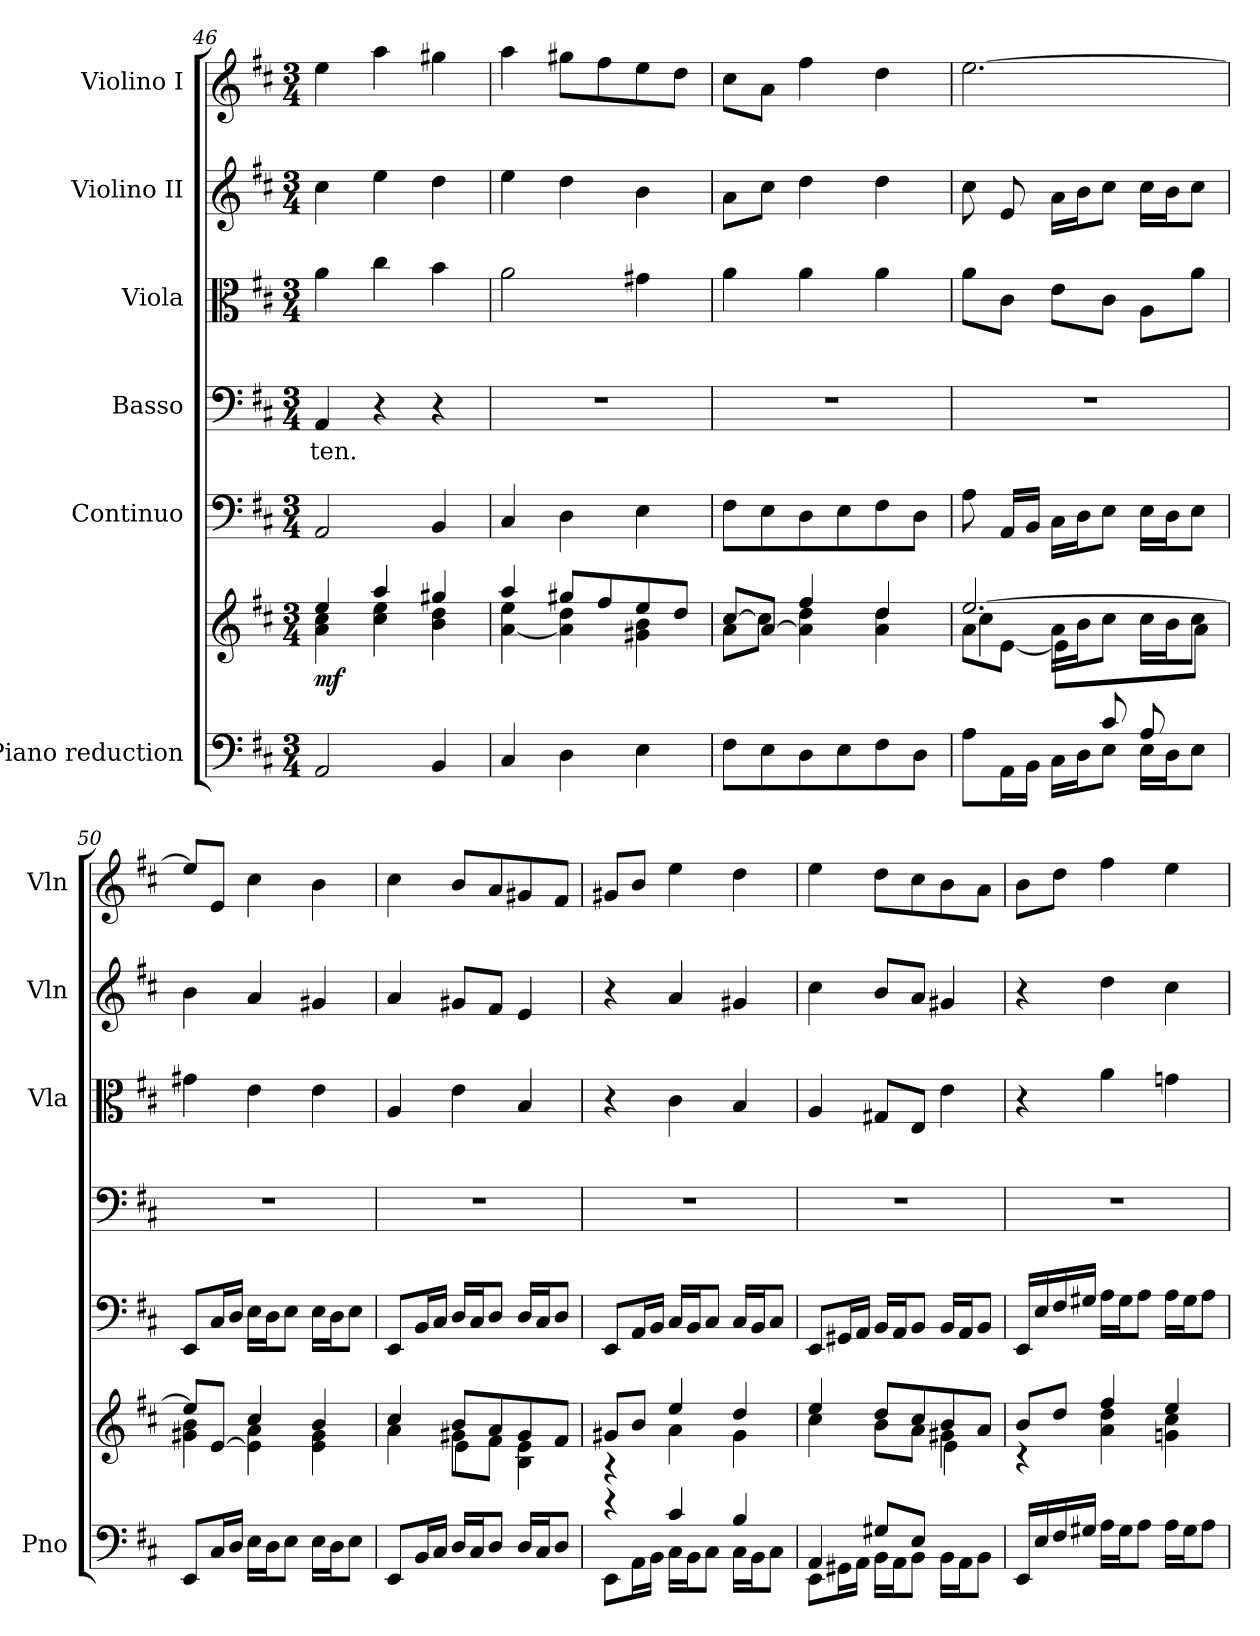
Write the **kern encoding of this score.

**kern	**kern	**dynam	**kern	**kern	**text	**kern	**kern	**kern
*part6	*part6	*part6	*part5	*part4	*part4	*part3	*part2	*part1
*staff7	*staff6	*staff6/7	*staff5	*staff4	*staff4	*staff3	*staff2	*staff1
*I"Piano reduction	*	*	*I"Continuo	*I"Basso	*	*I"Viola	*I"Violino II	*I"Violino I
*I'Pno	*	*	*	*	*	*I'Vla	*I'Vln	*I'Vln
*clefF4	*clefG2	*	*clefF4	*clefF4	*	*clefC3	*clefG2	*clefG2
*k[f#c#]	*k[f#c#]	*	*k[f#c#]	*k[f#c#]	*	*k[f#c#]	*k[f#c#]	*k[f#c#]
*M3/4	*M3/4	*	*M3/4	*M3/4	*	*M3/4	*M3/4	*M3/4
=46	=46	=46	=46	=46	=46	=46	=46	=46
*	*^	*	*	*	*	*	*	*
!	!	!	!LO:DY:b	!	!	!LO:LY:b	!	!	!
2AA/	4ee/	4a\ 4cc#\	mf	2AA/	4AA/	-ten.	4a\	4cc#\	4ee\
.	4aa/	4cc#\ 4ee\	.	.	4r	.	4cc#\	4ee\	4aa\
4BB/	4gg#X/	4b\ 4dd\	.	4BB/	4r	.	4b\	4dd\	4gg#X\
=47	=47	=47	=47	=47	=47	=47	=47	=47	=47
4C#/	4aa/	[4a\ 4ee\	.	4C#/	2.r	.	2a\	4ee\	4aa\
4D\	8gg#X/L	4a\] 4dd\	.	4D\	.	.	.	4dd\	8gg#X\L
.	8ff#/	.	.	.	.	.	.	.	8ff#\
4E\	8ee/	4g#X\ 4b\	.	4E\	.	.	4g#X\	4b\	8ee\
.	8dd/J	.	.	.	.	.	.	.	8dd\J
=48	=48	=48	=48	=48	=48	=48	=48	=48	=48
8F#\L	[8cc#/L	8a\L	.	8F#\L	2.r	.	4a\	8a\L	8cc#\L
8E\	[8a/J	8cc#\J]	.	8E\	.	.	.	8cc#\J	8a\J
8D\	4ff#/	4a\] 4dd\	.	8D\	.	.	4a\	4dd\	4ff#\
8E\	.	.	.	8E\	.	.	.	.	.
8F#\	4dd/	4a\ 4dd\	.	8F#\	.	.	4a\	4dd\	4dd\
8D\J	.	.	.	8D\J	.	.	.	.	.
=49	=49	=49	=49	=49	=49	=49	=49	=49	=49
*^	*	*^	*	*	*	*	*	*	*
4.ryy	8A\L	[2.ee/	8a\L	4cc#\	.	8A\	2.r	.	8a\L	8cc#\	[2.ee\
.	16AA\L	.	[8e\J	.	.	16AA/LL	.	.	8c#\J	8e/	.
.	16BB\JJ	.	.	.	.	16BB/JJ	.	.	.	.	.
.	16C#\LL	.	16a\LL	8e\L]	.	16C#\LL	.	.	8e\L	16a\LL	.
.	16D\J	.	16b\J	.	.	16D\J	.	.	.	16b\J	.
8c#/	8E\J	.	8cc#\J	4ryy	.	8E\J	.	.	8c#\J	8cc#\J	.
8A/	16E\LL	.	16cc#\LL	.	.	16E\LL	.	.	8A\L	16cc#\LL	.
.	16D\J	.	16b\J	.	.	16D\J	.	.	.	16b\J	.
8ryy	8E\J	.	8cc#\J	8a\J	.	8E\J	.	.	8a\J	8cc#\J	.
*v	*v	*	*	*	*	*	*	*	*	*	*
*	*	*v	*v	*	*	*	*	*	*	*
!!LO:LB:g=z
=50	=50	=50	=50	=50	=50	=50	=50	=50	=50
8EE/L	8ee/L]	4g#X\ 4b\	.	8EE/L	2.r	.	4g#X\	4b\	8ee/L]
16C#/L	[8e/J	.	.	16C#/L	.	.	.	.	8e/J
16D/JJ	.	.	.	16D/JJ	.	.	.	.	.
16E\LL	4cc#/	4e\] 4a\	.	16E\LL	.	.	4e\	4a/	4cc#\
16D\J	.	.	.	16D\J	.	.	.	.	.
8E\J	.	.	.	8E\J	.	.	.	.	.
16E\LL	4b/	4e\ 4g#\	.	16E\LL	.	.	4e\	4g#X/	4b\
16D\J	.	.	.	16D\J	.	.	.	.	.
8E\J	.	.	.	8E\J	.	.	.	.	.
=51	=51	=51	=51	=51	=51	=51	=51	=51	=51
*	*	*^	*	*	*	*	*	*	*
8EE/L	4cc#/	4a\	4ryy	.	8EE/L	2.r	.	4A/	4a/	4cc#\
16BB/L	.	.	.	.	16BB/L	.	.	.	.	.
16C#/JJ	.	.	.	.	16C#/JJ	.	.	.	.	.
16D/LL	8b/L	8g#X\L	4e\	.	16D/LL	.	.	4e\	8g#X/L	8b/L
16C#/J	.	.	.	.	16C#/J	.	.	.	.	.
8D/J	8a/	8f#\J	.	.	8D/J	.	.	.	8f#/J	8a/
16D/LL	8g#/	4B\ 4e\	4ryy	.	16D/LL	.	.	4B/	4e/	8g#X/
16C#/J	.	.	.	.	16C#/J	.	.	.	.	.
8D/J	8f#/J	.	.	.	8D/J	.	.	.	.	8f#/J
*	*	*v	*v	*	*	*	*	*	*	*
=52	=52	=52	=52	=52	=52	=52	=52	=52	=52
*^	*	*	*	*	*	*	*	*	*
4r	8EE\L	8g#X/L	4r	.	8EE/L	2.r	.	4r	4r	8g#X/L
.	16AA\L	8b/J	.	.	16AA/L	.	.	.	.	8b/J
.	16BB\JJ	.	.	.	16BB/JJ	.	.	.	.	.
4c#/	16C#\LL	4ee/	4a\	.	16C#/LL	.	.	4c#\	4a/	4ee\
.	16BB\J	.	.	.	16BB/J	.	.	.	.	.
.	8C#\J	.	.	.	8C#/J	.	.	.	.	.
4B/	16C#\LL	4dd/	4g#\	.	16C#/LL	.	.	4B/	4g#X/	4dd\
.	16BB\J	.	.	.	16BB/J	.	.	.	.	.
.	8C#\J	.	.	.	8C#/J	.	.	.	.	.
=53	=53	=53	=53	=53	=53	=53	=53	=53	=53	=53
*	*	*	*^	*	*	*	*	*	*	*
4AA/	8EE\L	4ee/	4cc#\	2ryy	.	8EE/L	2.r	.	4A/	4cc#\	4ee\
.	16GG#X\L	.	.	.	.	16GG#X/L	.	.	.	.	.
.	16AA\JJ	.	.	.	.	16AA/JJ	.	.	.	.	.
8G#X/L	16BB\LL	8dd/L	8b\L	.	.	16BB/LL	.	.	8G#X/L	8b/L	8dd\L
.	16AA\J	.	.	.	.	16AA/J	.	.	.	.	.
8E/J	8BB\J	8cc#/	8a\J	.	.	8BB/J	.	.	8E/J	8a/J	8cc#\
4ryy	16BB\LL	8b/	4g#X\	4e\	.	16BB/LL	.	.	4e\	4g#X/	8b\
.	16AA\J	.	.	.	.	16AA/J	.	.	.	.	.
.	8BB\J	8a/J	.	.	.	8BB/J	.	.	.	.	8a\J
*v	*v	*	*	*	*	*	*	*	*	*	*
*	*	*v	*v	*	*	*	*	*	*	*
=54	=54	=54	=54	=54	=54	=54	=54	=54	=54
16EE/LL	8b/L	4r	.	16EE/LL	2.r	.	4r	4r	8b\L
16E/	.	.	.	16E/	.	.	.	.	.
16F#/	8dd/J	.	.	16F#/	.	.	.	.	8dd\J
16G#X/JJ	.	.	.	16G#X/JJ	.	.	.	.	.
16A\LL	4ff#/	4a\ 4dd\	.	16A\LL	.	.	4a\	4dd\	4ff#\
16G#\J	.	.	.	16G#\J	.	.	.	.	.
8A\J	.	.	.	8A\J	.	.	.	.	.
16A\LL	4ee/	4gn\ 4cc#\	.	16A\LL	.	.	4gn\	4cc#\	4ee\
16G#\J	.	.	.	16G#\J	.	.	.	.	.
8A\J	.	.	.	8A\J	.	.	.	.	.
*	*v	*v	*	*	*	*	*	*	*
=	=	=	=	=	=	=	=	=
*-	*-	*-	*-	*-	*-	*-	*-	*-
